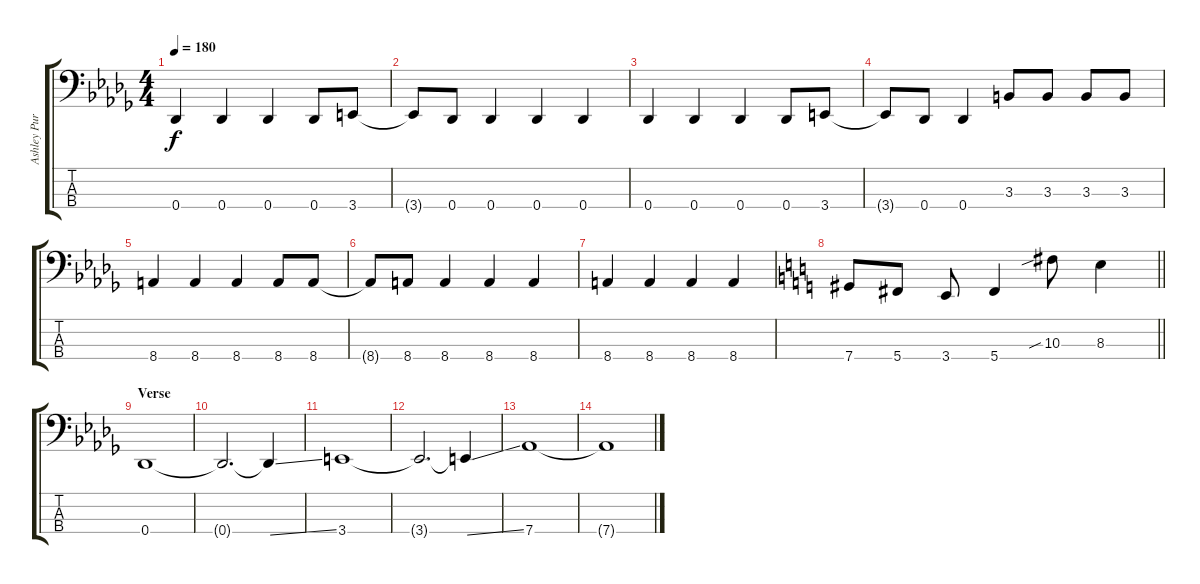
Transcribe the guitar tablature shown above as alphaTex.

\track ("Ashley Purdy" "Ashley Pur") {instrument electricbasspick}
\staff {score tabs}
\tuning (Gb2 Db2 Ab1 Db1) {hide}
\ts (4 4)
\tempo 180
\clef f4
\ks db
0.4.4{dy f} 0.4.4 0.4.4 0.4.8 3.4.8 |
3.4{t}.8 0.4.8 0.4.4 0.4.4 0.4.4 |
0.4.4 0.4.4 0.4.4 0.4.8 3.4.8 |
3.4{t}.8 0.4.8 0.4.4 3.3.8 3.3.8 3.3.8 3.3.8 |
8.4.4 8.4.4 8.4.4 8.4.8 8.4.8 |
8.4{t}.8 8.4.8 8.4.4 8.4.4 8.4.4 |
8.4.4 8.4.4 8.4.4 8.4.4 |
\barLineRight lightlight
\ks c
7.4.8 5.4.8 3.4.8 5.4.4 10.3{sib}.8 8.3.4 |
\section ("" "Verse")
\ks db
0.4.1 |
0.4{t}.2{d} 0.4{ss t}.4 |
3.4.1 |
3.4{t}.2{d} 3.4{ss t}.4 |
7.4.1 |
7.4{t}.1
